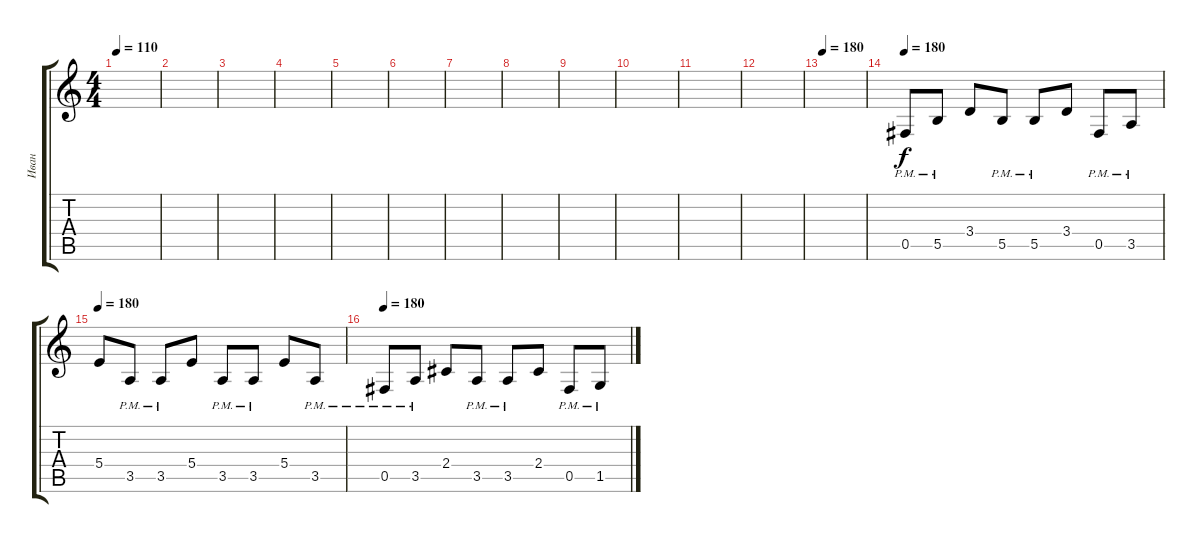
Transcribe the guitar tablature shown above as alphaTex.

\track ("Иван" "Иван") {instrument distortionguitar}
\staff {score tabs}
\tuning (Db4 Ab3 E3 B2 Gb2 B1) {hide}
\ts (4 4)
\tempo 110
\clef g2
\ks c
|
|
|
|
|
|
|
|
|
|
|
|
\tempo 180
|
\tempo 180
0.5{pm}.8 5.5{pm}.8 3.4.8 5.5{pm}.8 5.5{pm}.8 3.4.8 0.5{pm}.8 3.5{pm}.8 |
\tempo 180
5.4.8 3.5{pm}.8 3.5{pm}.8 5.4.8 3.5{pm}.8 3.5{pm}.8 5.4.8 3.5{pm}.8 |
\tempo 180
0.5{pm}.8 3.5{pm}.8 2.4.8 3.5{pm}.8 3.5{pm}.8 2.4.8 0.5{pm}.8 1.5{pm}.8
